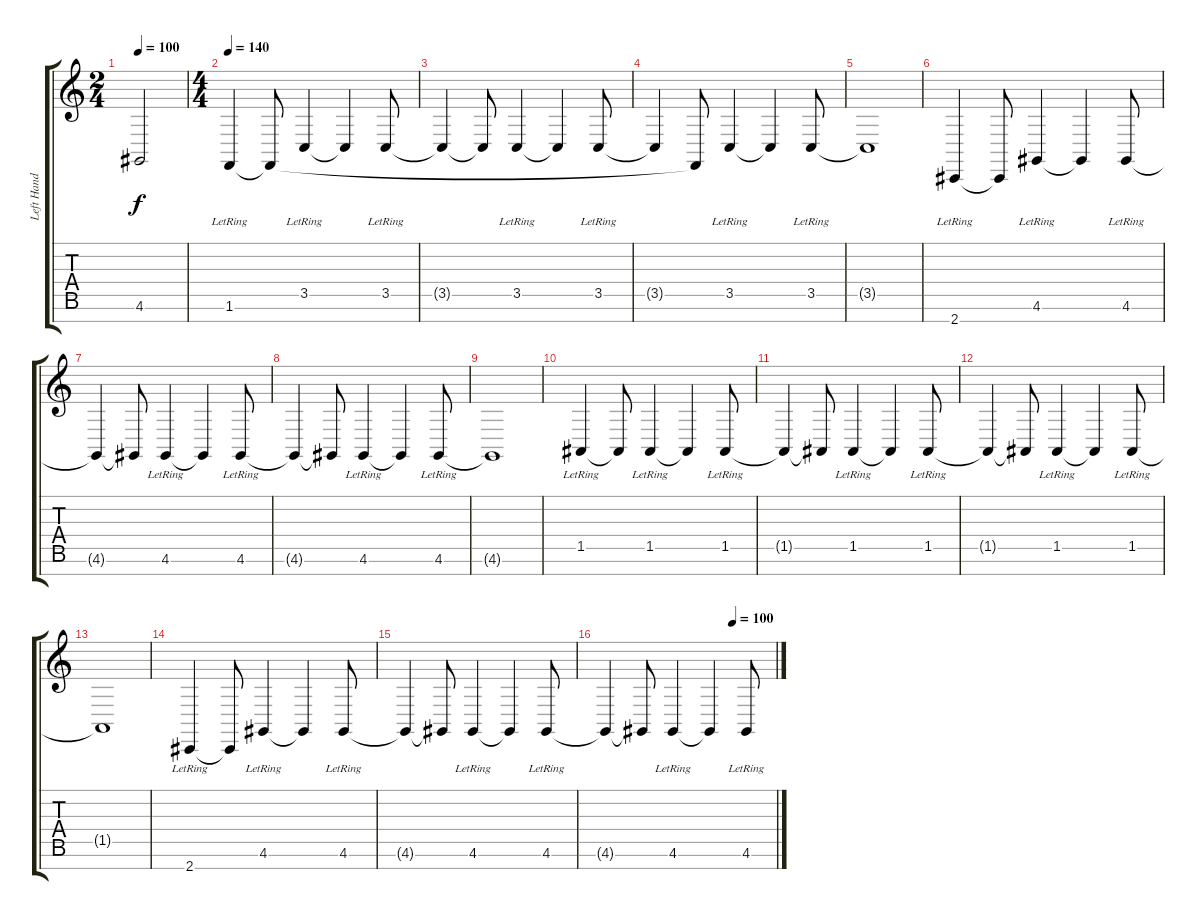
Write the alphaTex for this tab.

\track ("Left Hand | Hayley" "Left Hand ") {instrument acousticgrandpiano}
\staff {score tabs}
\tuning (E4 B3 G3 D3 A2 E2 B1) {hide}
\ts (2 4)
\tempo 100
\clef g2
\ks c
4.6{t}.2{dy f} |
\ts (4 4)
\tempo 140
1.6{lr}.4 1.6{t}.8 3.5{lr}.4 3.5{t}.4 3.5{lr}.8 |
3.5{t}.4 3.5{t}.8 3.5{lr}.4 3.5{t}.4 3.5{lr}.8 |
3.5{t}.4 1.6{t}.8 3.5{lr}.4 3.5{t}.4 3.5{lr}.8 |
3.5{t}.1 |
2.7{lr}.4 2.7{t}.8 4.6{lr}.4 4.6{t}.4 4.6{lr}.8 |
4.6{t}.4 4.6{t}.8 4.6{lr}.4 4.6{t}.4 4.6{lr}.8 |
4.6{t}.4 4.6{t}.8 4.6{lr}.4 4.6{t}.4 4.6{lr}.8 |
4.6{t}.1 |
1.5{lr}.4 1.5{t}.8 1.5{lr}.4 1.5{t}.4 1.5{lr}.8 |
1.5{t}.4 1.5{t}.8 1.5{lr}.4 1.5{t}.4 1.5{lr}.8 |
1.5{t}.4 1.5{t}.8 1.5{lr}.4 1.5{t}.4 1.5{lr}.8 |
1.5{t}.1 |
2.7{lr}.4 2.7{t}.8 4.6{lr}.4 4.6{t}.4 4.6{lr}.8 |
4.6{t}.4 4.6{t}.8 4.6{lr}.4 4.6{t}.4 4.6{lr}.8 |
\tempo (100 0.75)
4.6{t}.4 4.6{t}.8 4.6{lr}.4 4.6{t}.4 4.6{lr}.8
